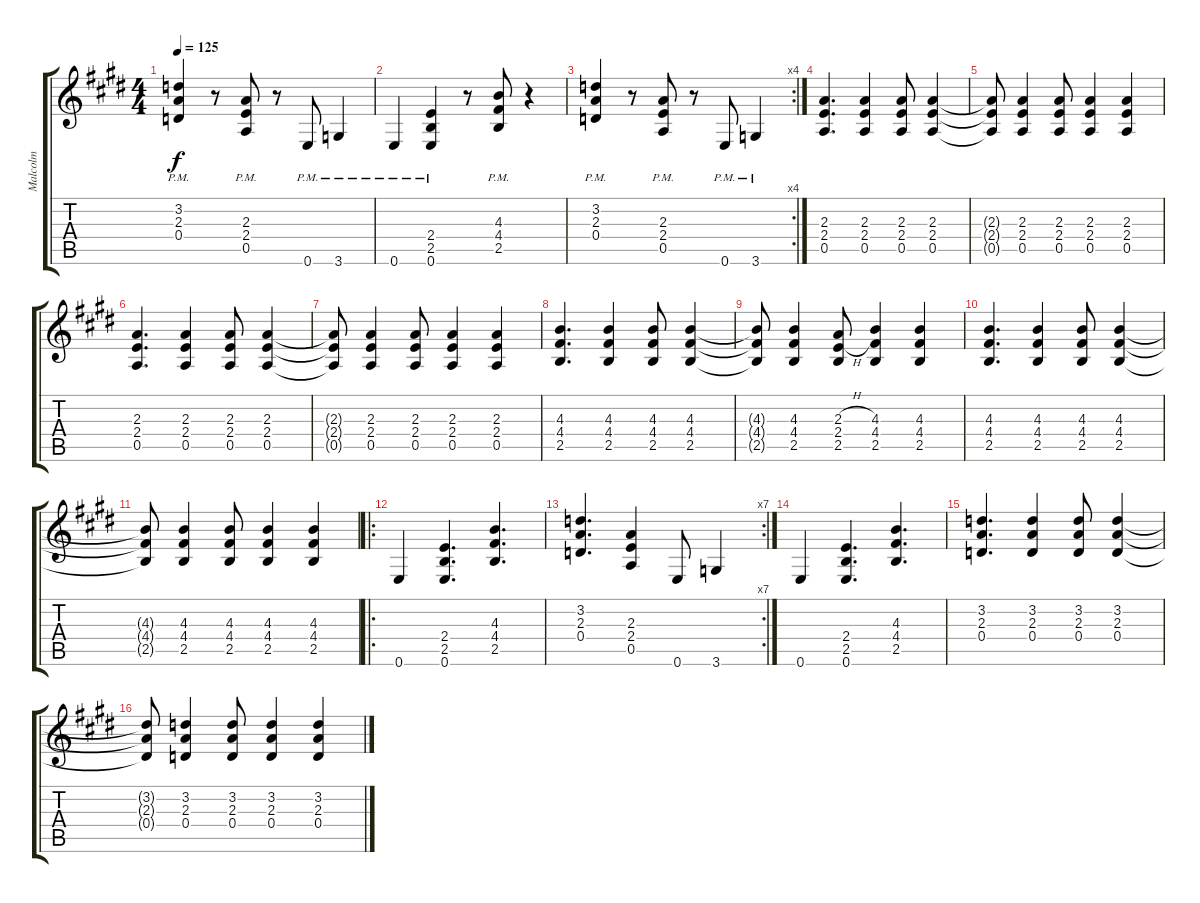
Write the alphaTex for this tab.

\track ("Malcolm" "Malcolm") {instrument overdrivenguitar}
\staff {score tabs}
\tuning (E4 B3 G3 D3 A2 E2) {hide}
\ts (4 4)
\tempo 125
\clef g2
\ks e
(3.2 2.3 0.4{pm}).4{dy f} r.8 (2.3 2.4 0.5{pm}).8 r.8 0.6{pm}.8 3.6{pm}.4 |
0.6{pm}.4 (2.4 2.5 0.6{pm}).4 r.8 (4.3 4.4 2.5{pm}).8 r.4 |
\rc 4
(3.2 2.3 0.4{pm}).4 r.8 (2.3 2.4 0.5{pm}).8 r.8 0.6{pm}.8 3.6{pm}.4 |
(2.3 2.4 0.5).4{d volume 10} (2.3 2.4 0.5).4 (2.3 2.4 0.5).8 (2.3 2.4 0.5).4 |
(2.3{t} 2.4{t} 0.5{t}).8 (2.3 2.4 0.5).4 (2.3 2.4 0.5).8 (2.3 2.4 0.5).4 (2.3 2.4 0.5).4 |
(2.3 2.4 0.5).4{d} (2.3 2.4 0.5).4 (2.3 2.4 0.5).8 (2.3 2.4 0.5).4 |
(2.3{t} 2.4{t} 0.5{t}).8 (2.3 2.4 0.5).4 (2.3 2.4 0.5).8 (2.3 2.4 0.5).4 (2.3 2.4 0.5).4 |
(4.3 4.4 2.5).4{d} (4.3 4.4 2.5).4 (4.3 4.4 2.5).8 (4.3 4.4 2.5).4 |
(4.3{t} 4.4{t} 2.5{t}).8 (4.3 4.4 2.5).4 (2.3{h} 2.4{h} 2.5).8 (4.3 4.4 2.5).4 (4.3 4.4 2.5).4 |
(4.3 4.4 2.5).4{d} (4.3 4.4 2.5).4 (4.3 4.4 2.5).8 (4.3 4.4 2.5).4 |
(4.3{t} 4.4{t} 2.5{t}).8 (4.3 4.4 2.5).4 (4.3 4.4 2.5).8 (4.3 4.4 2.5).4 (4.3 4.4 2.5).4 |
\ro
0.6.4 (2.4 2.5 0.6).4{d} (4.3 4.4 2.5).4{d} |
\rc 7
(3.2 2.3 0.4).4{d} (2.3 2.4 0.5).4 0.6.8 3.6.4 |
0.6.4 (2.4 2.5 0.6).4{d} (4.3 4.4 2.5).4{d} |
(3.2 2.3 0.4).4{d} (3.2 2.3 0.4).4 (3.2 2.3 0.4).8 (3.2 2.3 0.4).4 |
(3.2{t} 2.3{t} 0.4{t}).8 (3.2 2.3 0.4).4 (3.2 2.3 0.4).8 (3.2 2.3 0.4).4 (3.2 2.3 0.4).4
